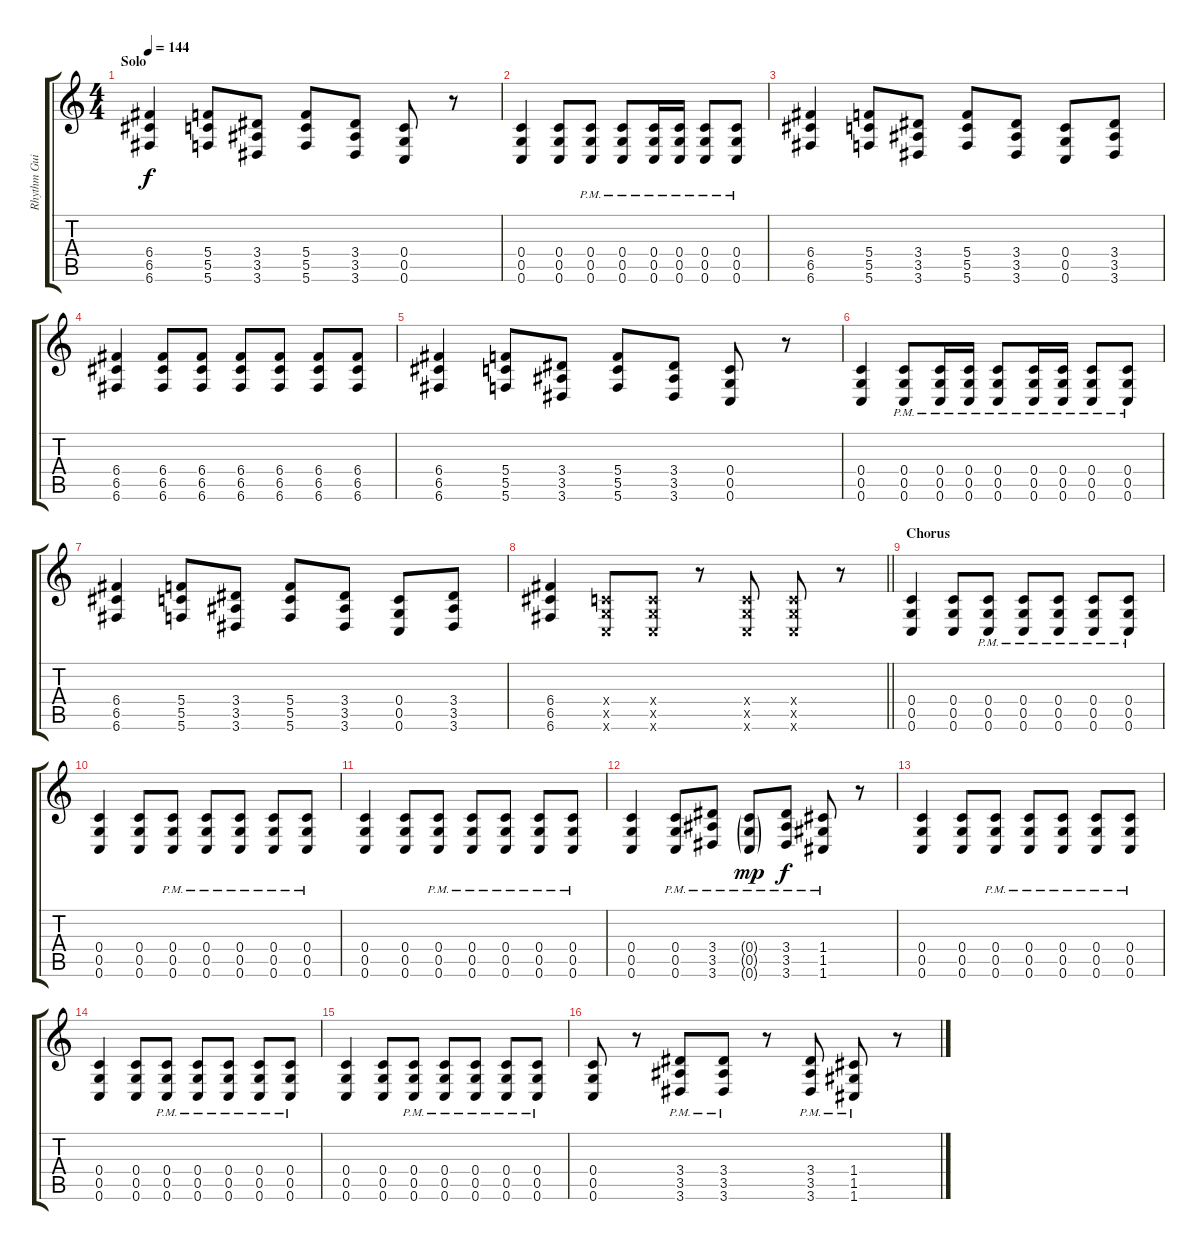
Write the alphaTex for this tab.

\track ("Rhythm Guitar II" "Rhythm Gui") {instrument distortionguitar}
\staff {score tabs}
\tuning (D4 A3 F3 C3 G2 C2) {hide}
\ts (4 4)
\section ("" "Solo")
\tempo 144
\clef g2
\ks c
(6.4 6.5 6.6).4{dy f} (5.4 5.5 5.6).8 (3.4 3.5 3.6).8 (5.4 5.5 5.6).8 (3.4 3.5 3.6).8 (0.4 0.5 0.6).8 r.8 |
(0.4 0.5 0.6).4 (0.4 0.5 0.6).8 (0.4{pm} 0.5{pm} 0.6{pm}).8 (0.4{pm} 0.5{pm} 0.6{pm}).8 (0.4{pm} 0.5{pm} 0.6{pm}).16 (0.4{pm} 0.5{pm} 0.6{pm}).16 (0.4{pm} 0.5{pm} 0.6{pm}).8 (0.4{pm} 0.5{pm} 0.6{pm}).8 |
(6.4 6.5 6.6).4 (5.4 5.5 5.6).8 (3.4 3.5 3.6).8 (5.4 5.5 5.6).8 (3.4 3.5 3.6).8 (0.4 0.5 0.6).8 (3.4 3.5 3.6).8 |
(6.4 6.5 6.6).4 (6.4 6.5 6.6).8 (6.4 6.5 6.6).8 (6.4 6.5 6.6).8 (6.4 6.5 6.6).8 (6.4 6.5 6.6).8 (6.4 6.5 6.6).8 |
(6.4 6.5 6.6).4 (5.4 5.5 5.6).8 (3.4 3.5 3.6).8 (5.4 5.5 5.6).8 (3.4 3.5 3.6).8 (0.4 0.5 0.6).8 r.8 |
(0.4 0.5 0.6).4 (0.4{pm} 0.5{pm} 0.6{pm}).8 (0.4{pm} 0.5{pm} 0.6{pm}).16 (0.4{pm} 0.5{pm} 0.6{pm}).16 (0.4{pm} 0.5{pm} 0.6{pm}).8 (0.4{pm} 0.5{pm} 0.6{pm}).16 (0.4{pm} 0.5{pm} 0.6{pm}).16 (0.4{pm} 0.5{pm} 0.6{pm}).8 (0.4{pm} 0.5{pm} 0.6{pm}).8 |
(6.4 6.5 6.6).4 (5.4 5.5 5.6).8 (3.4 3.5 3.6).8 (5.4 5.5 5.6).8 (3.4 3.5 3.6).8 (0.4 0.5 0.6).8 (3.4 3.5 3.6).8 |
\barLineRight lightlight
(6.4 6.5 6.6).4 (0.4{x} 0.5{x} 0.6{x}).8 (0.4{x} 0.5{x} 0.6{x}).8 r.8 (0.4{x} 0.5{x} 0.6{x}).8 (0.4{x} 0.5{x} 0.6{x}).8 r.8 |
\section ("" "Chorus")
(0.4 0.5 0.6).4 (0.4 0.5 0.6).8 (0.4{pm} 0.5{pm} 0.6{pm}).8 (0.4{pm} 0.5{pm} 0.6{pm}).8 (0.4{pm} 0.5{pm} 0.6{pm}).8 (0.4{pm} 0.5{pm} 0.6{pm}).8 (0.4{pm} 0.5{pm} 0.6{pm}).8 |
(0.4 0.5 0.6).4 (0.4 0.5 0.6).8 (0.4{pm} 0.5{pm} 0.6{pm}).8 (0.4{pm} 0.5{pm} 0.6{pm}).8 (0.4{pm} 0.5{pm} 0.6{pm}).8 (0.4{pm} 0.5{pm} 0.6{pm}).8 (0.4{pm} 0.5{pm} 0.6{pm}).8 |
(0.4 0.5 0.6).4 (0.4 0.5 0.6).8 (0.4{pm} 0.5{pm} 0.6{pm}).8 (0.4{pm} 0.5{pm} 0.6{pm}).8 (0.4{pm} 0.5{pm} 0.6{pm}).8 (0.4{pm} 0.5{pm} 0.6{pm}).8 (0.4{pm} 0.5{pm} 0.6{pm}).8 |
(0.4 0.5 0.6).4 (0.4{pm} 0.5{pm} 0.6{pm}).8 (3.4{pm} 3.5{pm} 3.6{pm}).8 (0.4{g pm} 0.5{g pm} 0.6{g pm}).8{dy mp} (3.4{pm} 3.5{pm} 3.6{pm}).8{dy f} (1.4{pm} 1.5{pm} 1.6{pm}).8 r.8 |
(0.4 0.5 0.6).4 (0.4 0.5 0.6).8 (0.4{pm} 0.5{pm} 0.6{pm}).8 (0.4{pm} 0.5{pm} 0.6{pm}).8 (0.4{pm} 0.5{pm} 0.6{pm}).8 (0.4{pm} 0.5{pm} 0.6{pm}).8 (0.4{pm} 0.5{pm} 0.6{pm}).8 |
(0.4 0.5 0.6).4 (0.4 0.5 0.6).8 (0.4{pm} 0.5{pm} 0.6{pm}).8 (0.4{pm} 0.5{pm} 0.6{pm}).8 (0.4{pm} 0.5{pm} 0.6{pm}).8 (0.4{pm} 0.5{pm} 0.6{pm}).8 (0.4{pm} 0.5{pm} 0.6{pm}).8 |
(0.4 0.5 0.6).4 (0.4 0.5 0.6).8 (0.4{pm} 0.5{pm} 0.6{pm}).8 (0.4{pm} 0.5{pm} 0.6{pm}).8 (0.4{pm} 0.5{pm} 0.6{pm}).8 (0.4{pm} 0.5{pm} 0.6{pm}).8 (0.4{pm} 0.5{pm} 0.6{pm}).8 |
(0.4 0.5 0.6).8 r.8 (3.4{pm} 3.5{pm} 3.6{pm}).8 (3.4{pm} 3.5{pm} 3.6{pm}).8 r.8 (3.4{pm} 3.5{pm} 3.6{pm}).8 (1.4{pm} 1.5{pm} 1.6{pm}).8 r.8
